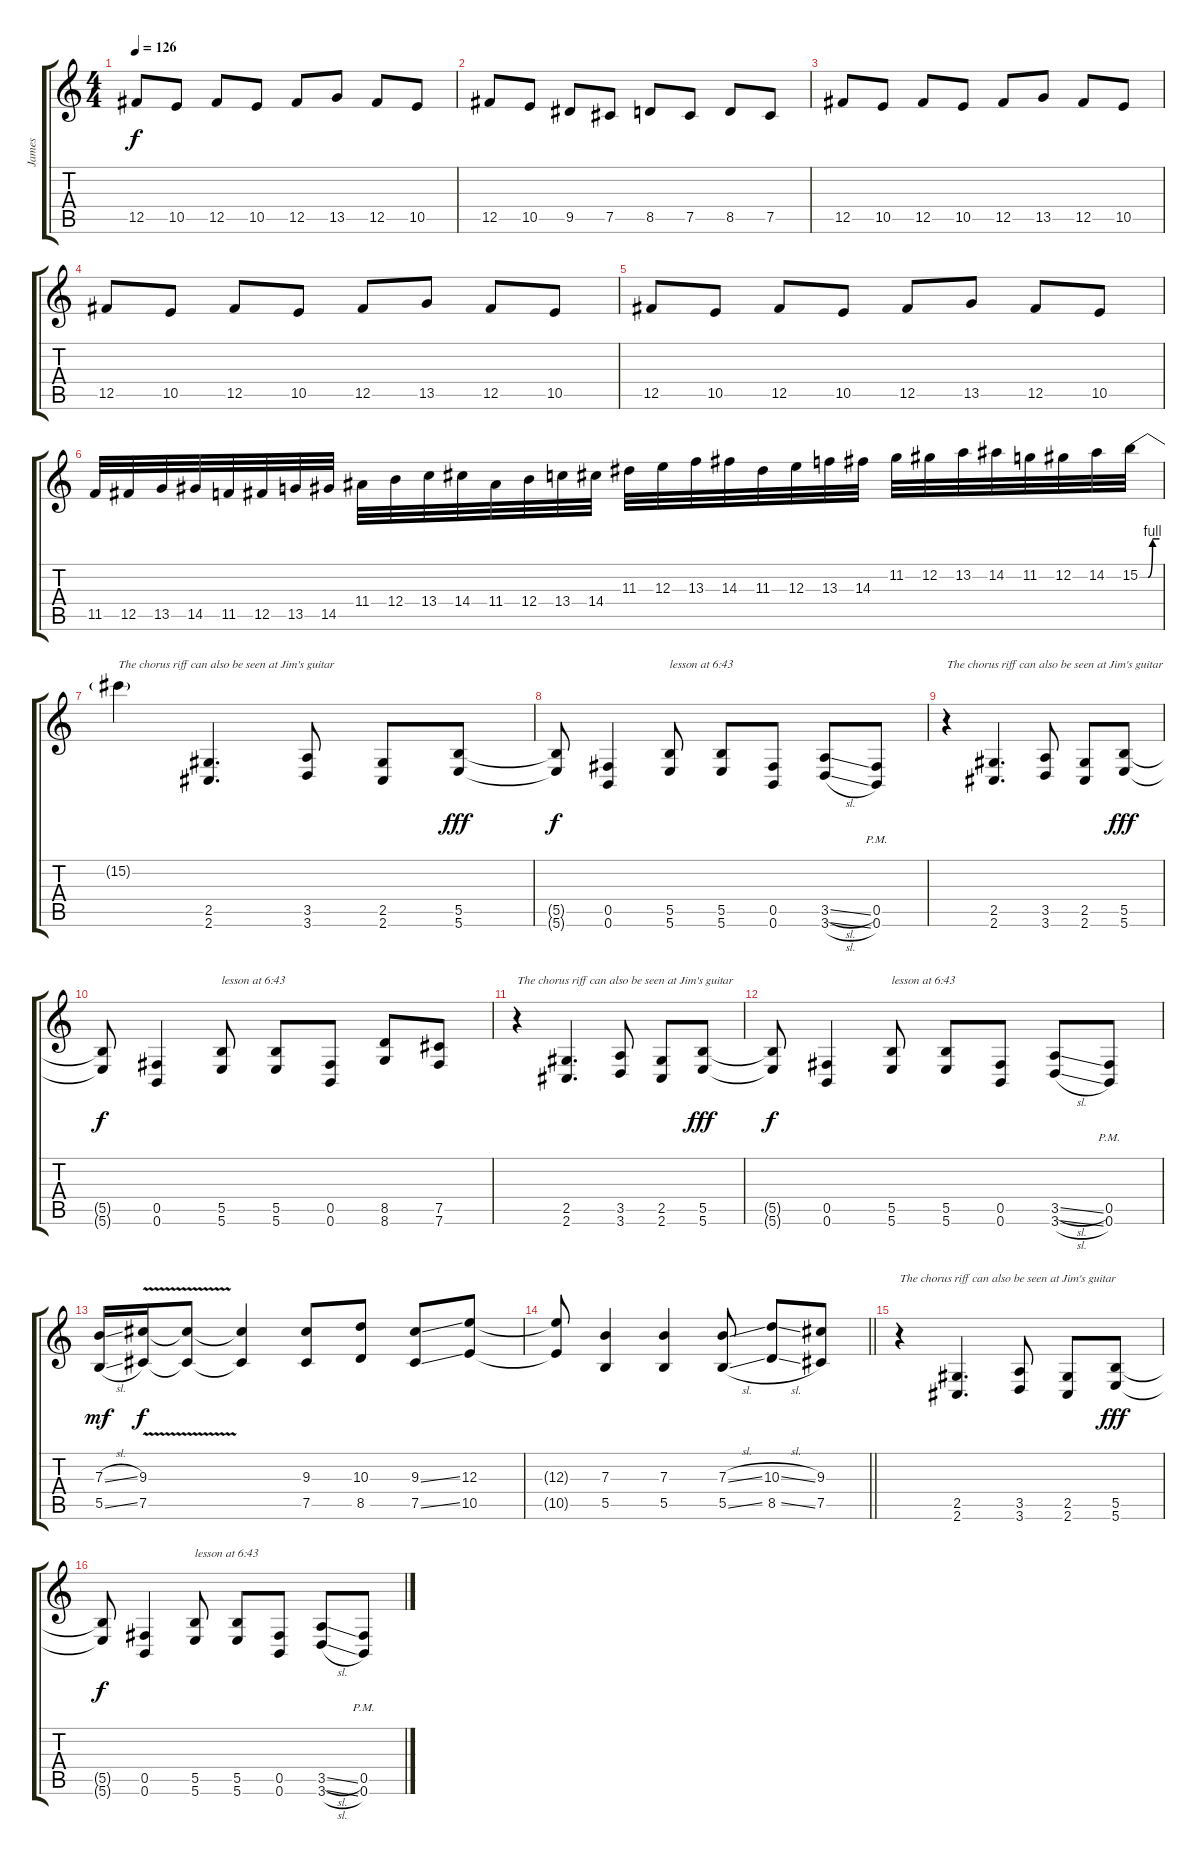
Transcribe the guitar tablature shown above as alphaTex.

\track ("James" "James") {instrument distortionguitar}
\staff {score tabs}
\tuning (C4 Ab3 E3 B2 Gb2 B1) {hide}
\ts (4 4)
\tempo 126
\clef g2
\ks c
12.5.8{dy f} 10.5.8 12.5.8 10.5.8 12.5.8 13.5.8 12.5.8 10.5.8 |
12.5.8 10.5.8 9.5.8 7.5.8 8.5.8 7.5.8 8.5.8 7.5.8 |
12.5.8 10.5.8 12.5.8 10.5.8 12.5.8 13.5.8 12.5.8 10.5.8 |
12.5.8 10.5.8 12.5.8 10.5.8 12.5.8 13.5.8 12.5.8 10.5.8 |
12.5.8 10.5.8 12.5.8 10.5.8 12.5.8 13.5.8 12.5.8 10.5.8 |
11.5.32 12.5.32 13.5.32 14.5.32 11.5.32 12.5.32 13.5.32 14.5.32 11.4.32 12.4.32 13.4.32 14.4.32 11.4.32 12.4.32 13.4.32 14.4.32 11.3.32 12.3.32 13.3.32 14.3.32 11.3.32 12.3.32 13.3.32 14.3.32 11.2.32 12.2.32 13.2.32 14.2.32 11.2.32 12.2.32 14.2.32 15.2{be (custom 0 0 25 0 39 4 60 4)}.32 |
15.2{t}.4{txt "The chorus riff can also be seen at Jim's guitar"} (2.5 2.6).4{d} (3.5 3.6).8 (2.5 2.6).8 (5.5 5.6).8{dy fff} |
(5.5{t} 5.6{t}).8{dy f} (0.5 0.6).4 (5.5 5.6).8{txt "lesson at 6:43"} (5.5 5.6).8 (0.5 0.6).8 (3.5{sl} 3.6{sl}).8 (0.5{pm} 0.6{pm}).8 |
r.4{txt "The chorus riff can also be seen at Jim's guitar"} (2.5 2.6).4{d} (3.5 3.6).8 (2.5 2.6).8 (5.5 5.6).8{dy fff} |
(5.5{t} 5.6{t}).8{dy f} (0.5 0.6).4 (5.5 5.6).8{txt "lesson at 6:43"} (5.5 5.6).8 (0.5 0.6).8 (8.5 8.6).8 (7.5 7.6).8 |
r.4{txt "The chorus riff can also be seen at Jim's guitar"} (2.5 2.6).4{d} (3.5 3.6).8 (2.5 2.6).8 (5.5 5.6).8{dy fff} |
(5.5{t} 5.6{t}).8{dy f} (0.5 0.6).4 (5.5 5.6).8{txt "lesson at 6:43"} (5.5 5.6).8 (0.5 0.6).8 (3.5{sl} 3.6{sl}).8 (0.5{pm} 0.6{pm}).8 |
(7.3{sl} 5.5{sl}).16{dy mf} (9.3{v} 7.5{v}).16{dy f} (9.3{t} 7.5{t}).8 (9.3{t} 7.5{t}).4 (9.3 7.5).8 (10.3 8.5).8 (9.3{ss} 7.5{ss}).8 (12.3 10.5).8 |
\barLineRight lightlight
(12.3{t} 10.5{t}).8 (7.3 5.5).4 (7.3 5.5).4 (7.3{sl} 5.5{sl}).8 (10.3{sl} 8.5{sl}).8 (9.3 7.5).8 |
r.4{txt "The chorus riff can also be seen at Jim's guitar"} (2.5 2.6).4{d} (3.5 3.6).8 (2.5 2.6).8 (5.5 5.6).8{dy fff} |
(5.5{t} 5.6{t}).8{dy f} (0.5 0.6).4 (5.5 5.6).8{txt "lesson at 6:43"} (5.5 5.6).8 (0.5 0.6).8 (3.5{sl} 3.6{sl}).8 (0.5{pm} 0.6{pm}).8
